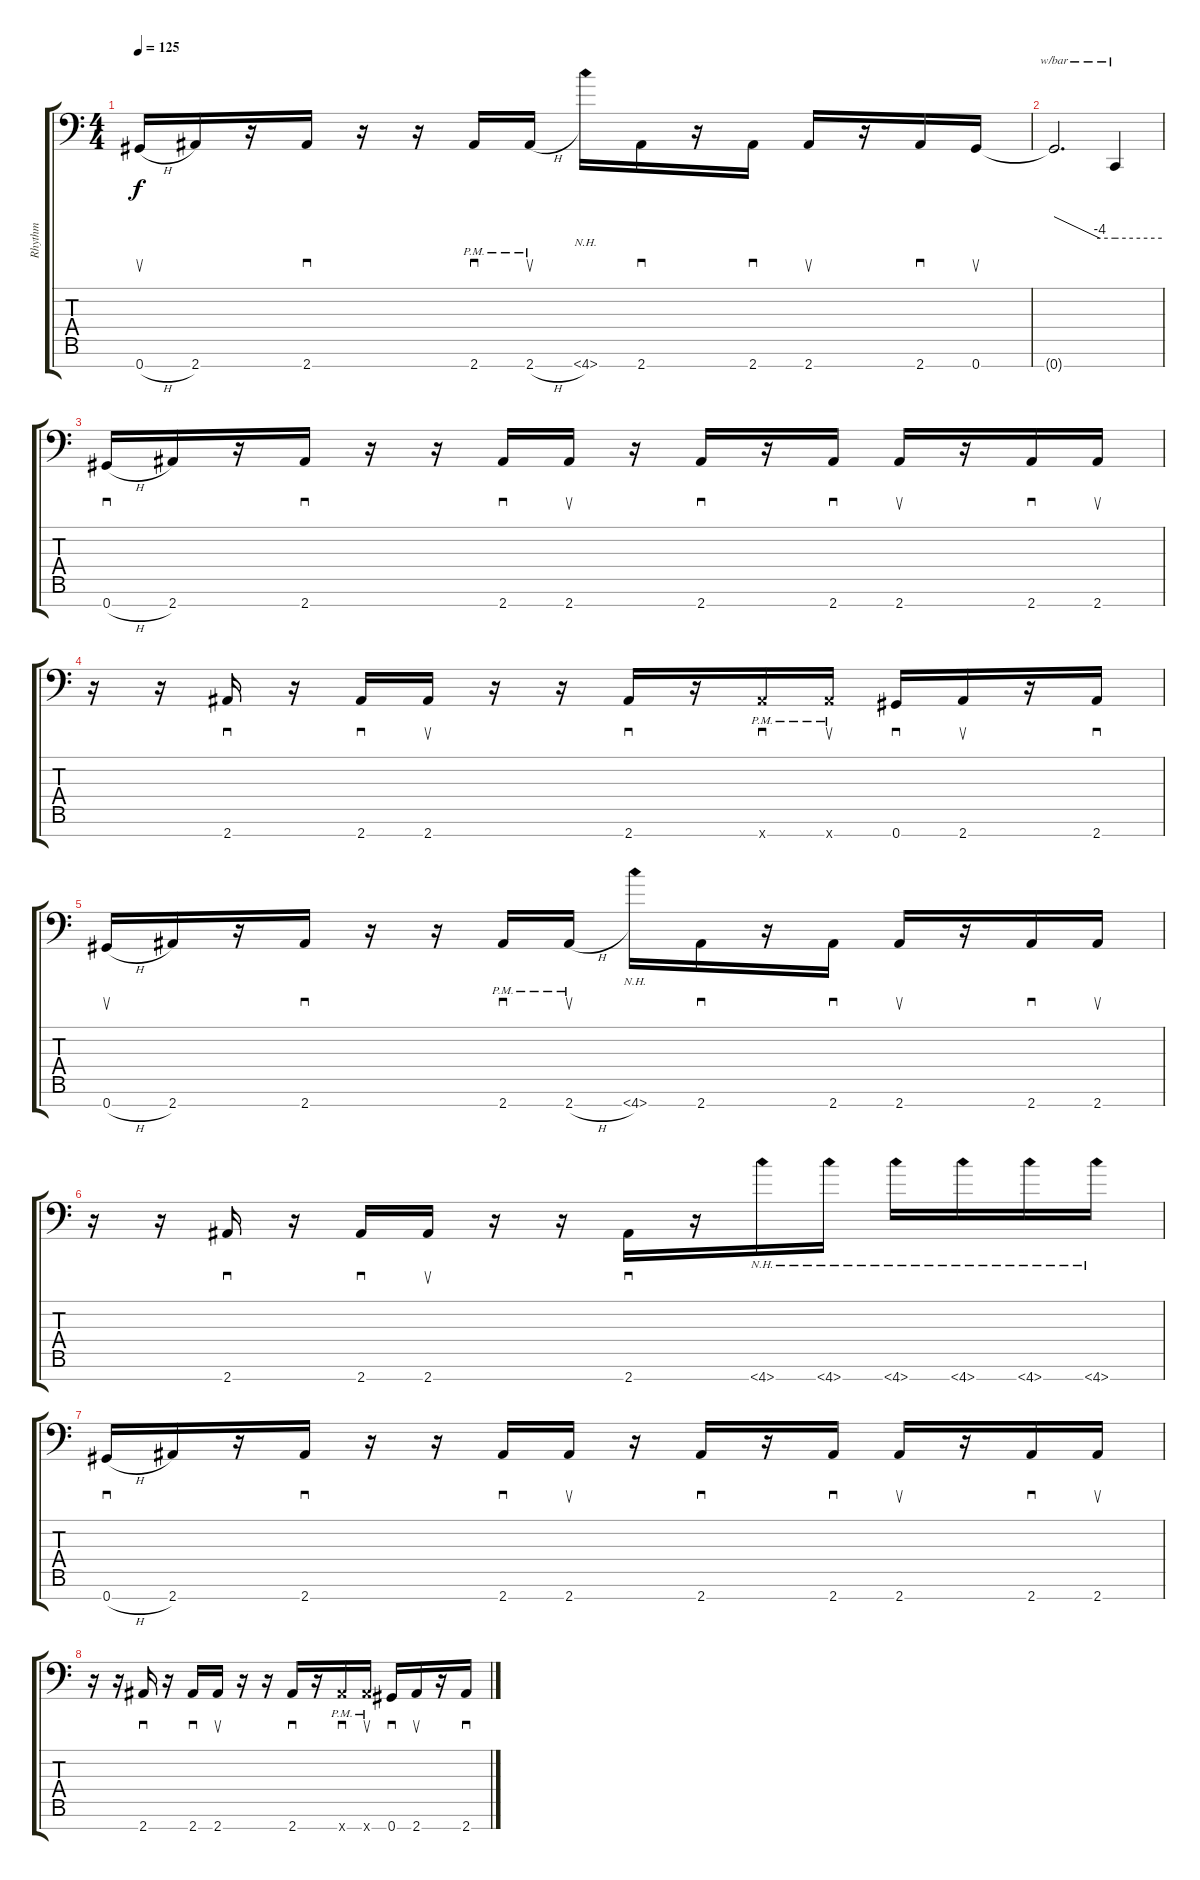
\track ("Rhythm" "Rhythm") {instrument distortionguitar}
\staff {score tabs}
\tuning (Eb4 Bb3 Gb3 Db3 Ab2 Eb2 Ab1) {hide}
\ts (4 4)
\tempo 125
\clef f4
\ks c
0.7{h}.16{su dy f} 2.7.16 r.16 2.7.16{sd} r.16 r.16 2.7{pm}.16{sd} 2.7{h pm}.16{su} 4.7{nh}.16 2.7.16{sd} r.16 2.7.16{sd} 2.7.16{su} r.16 2.7.16{sd} 0.7.16{su} |
0.7{t}.2{d tbe (custom default 0 0 45 -16 60 -16)} 0.7{t}.4{tbe (hold default 0 -16 60 -16)} |
0.7{h}.16{sd} 2.7.16 r.16 2.7.16{sd} r.16 r.16 2.7.16{sd} 2.7.16{su} r.16 2.7.16{sd} r.16 2.7.16{sd} 2.7.16{su} r.16 2.7.16{sd} 2.7.16{su} |
r.16 r.16 2.7.16{sd} r.16 2.7.16{sd} 2.7.16{su} r.16 r.16 2.7.16{sd} r.16 2.7{pm x}.16{sd} 2.7{pm x}.16{su} 0.7.16{sd} 2.7.16{su} r.16 2.7.16{sd} |
0.7{h}.16{su} 2.7.16 r.16 2.7.16{sd} r.16 r.16 2.7{pm}.16{sd} 2.7{h pm}.16{su} 4.7{nh}.16 2.7.16{sd} r.16 2.7.16{sd} 2.7.16{su} r.16 2.7.16{sd} 2.7.16{su} |
r.16 r.16 2.7.16{sd} r.16 2.7.16{sd} 2.7.16{su} r.16 r.16 2.7.16{sd} r.16 4.7{nh}.16 4.7{nh}.16 4.7{nh}.16 4.7{nh}.16 4.7{nh}.16 4.7{nh}.16 |
0.7{h}.16{sd} 2.7.16 r.16 2.7.16{sd} r.16 r.16 2.7.16{sd} 2.7.16{su} r.16 2.7.16{sd} r.16 2.7.16{sd} 2.7.16{su} r.16 2.7.16{sd} 2.7.16{su} |
r.16 r.16 2.7.16{sd} r.16 2.7.16{sd} 2.7.16{su} r.16 r.16 2.7.16{sd} r.16 2.7{pm x}.16{sd} 2.7{pm x}.16{su} 0.7.16{sd} 2.7.16{su} r.16 2.7.16{sd}
